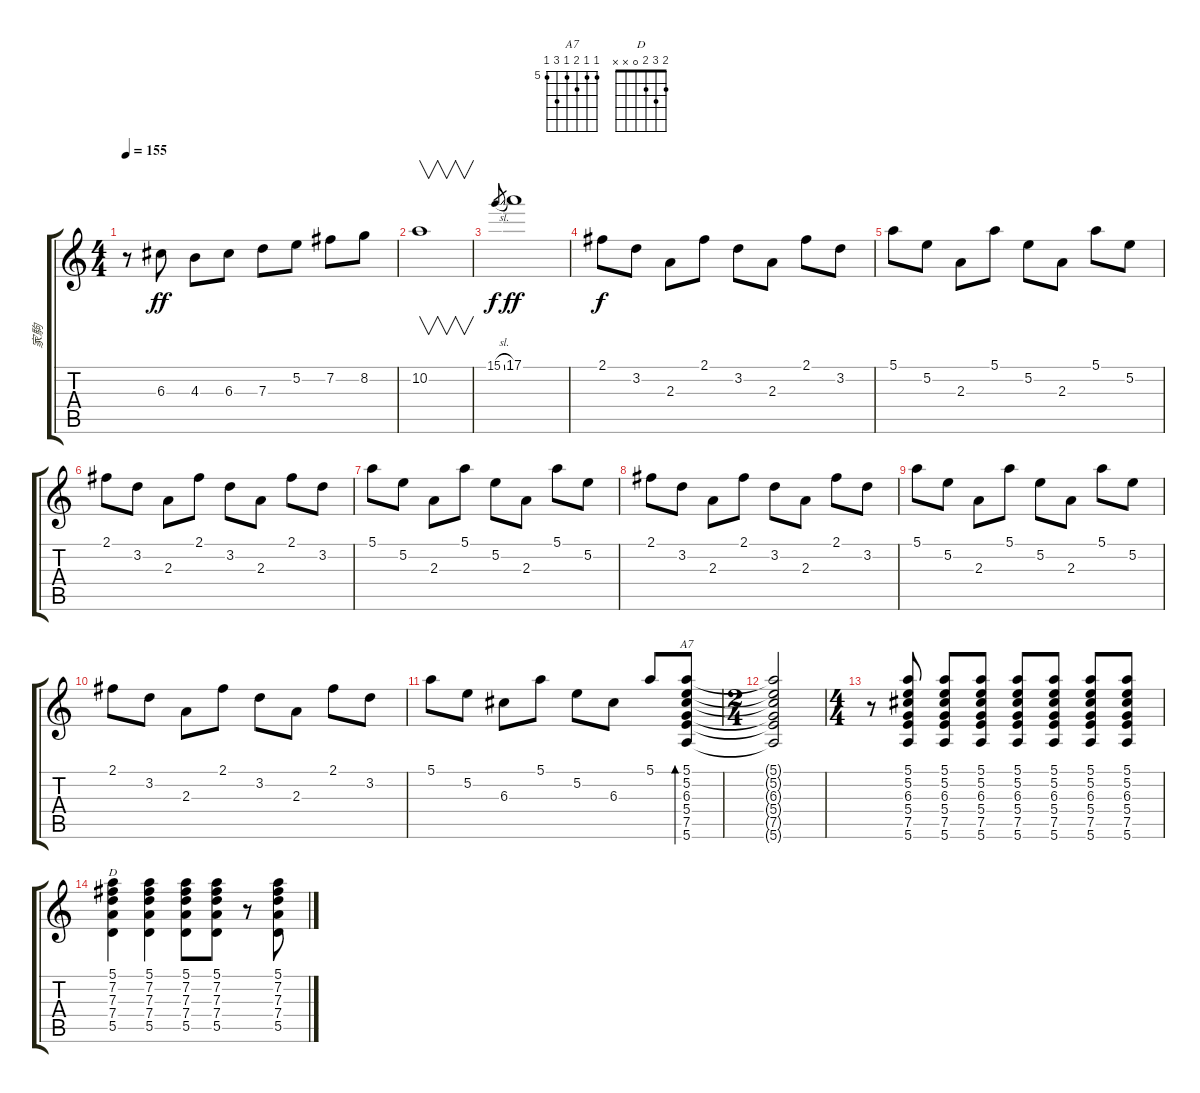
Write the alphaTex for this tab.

\track ("家駒" "家駒") {instrument overdrivenguitar}
\staff {score tabs}
\tuning (E4 B3 G3 D3 A2 E2) {hide}
\chord ("A7" 5 5 6 5 7 5) {firstfret 5}
\chord ("D" 2 3 2 0 x x)
\ts (4 4)
\tempo 155
\clef g2
\ks c
r.8{dy f} 6.3.8{dy ff} 4.3.8 6.3.8 7.3.8 5.2.8 7.2.8 8.2.8 |
10.2.1{v} |
15.1{sl}.8{gr dy f} 17.1.1{dy ff} |
2.1.8{dy f} 3.2.8 2.3.8 2.1.8 3.2.8 2.3.8 2.1.8 3.2.8 |
5.1.8 5.2.8 2.3.8 5.1.8 5.2.8 2.3.8 5.1.8 5.2.8 |
2.1.8 3.2.8 2.3.8 2.1.8 3.2.8 2.3.8 2.1.8 3.2.8 |
5.1.8 5.2.8 2.3.8 5.1.8 5.2.8 2.3.8 5.1.8 5.2.8 |
2.1.8 3.2.8 2.3.8 2.1.8 3.2.8 2.3.8 2.1.8 3.2.8 |
5.1.8 5.2.8 2.3.8 5.1.8 5.2.8 2.3.8 5.1.8 5.2.8 |
2.1.8 3.2.8 2.3.8 2.1.8 3.2.8 2.3.8 2.1.8 3.2.8 |
5.1.8 5.2.8 6.3.8 5.1.8 5.2.8 6.3.8 5.1.8 (5.1 5.2 6.3 5.4 7.5 5.6).8{bd 240 ch "A7"} |
\ts (2 4)
(5.1{t} 5.2{t} 6.3{t} 5.4{t} 7.5{t} 5.6{t}).2 |
\ts (4 4)
r.8 (5.1 5.2 6.3 5.4 7.5 5.6).8 (5.1 5.2 6.3 5.4 7.5 5.6).8 (5.1 5.2 6.3 5.4 7.5 5.6).8 (5.1 5.2 6.3 5.4 7.5 5.6).8 (5.1 5.2 6.3 5.4 7.5 5.6).8 (5.1 5.2 6.3 5.4 7.5 5.6).8 (5.1 5.2 6.3 5.4 7.5 5.6).8 |
(5.1 7.2 7.3 7.4 5.5).4{ch "D"} (5.1 7.2 7.3 7.4 5.5).4 (5.1 7.2 7.3 7.4 5.5).8 (5.1 7.2 7.3 7.4 5.5).8 r.8 (5.1 7.2 7.3 7.4 5.5).8
